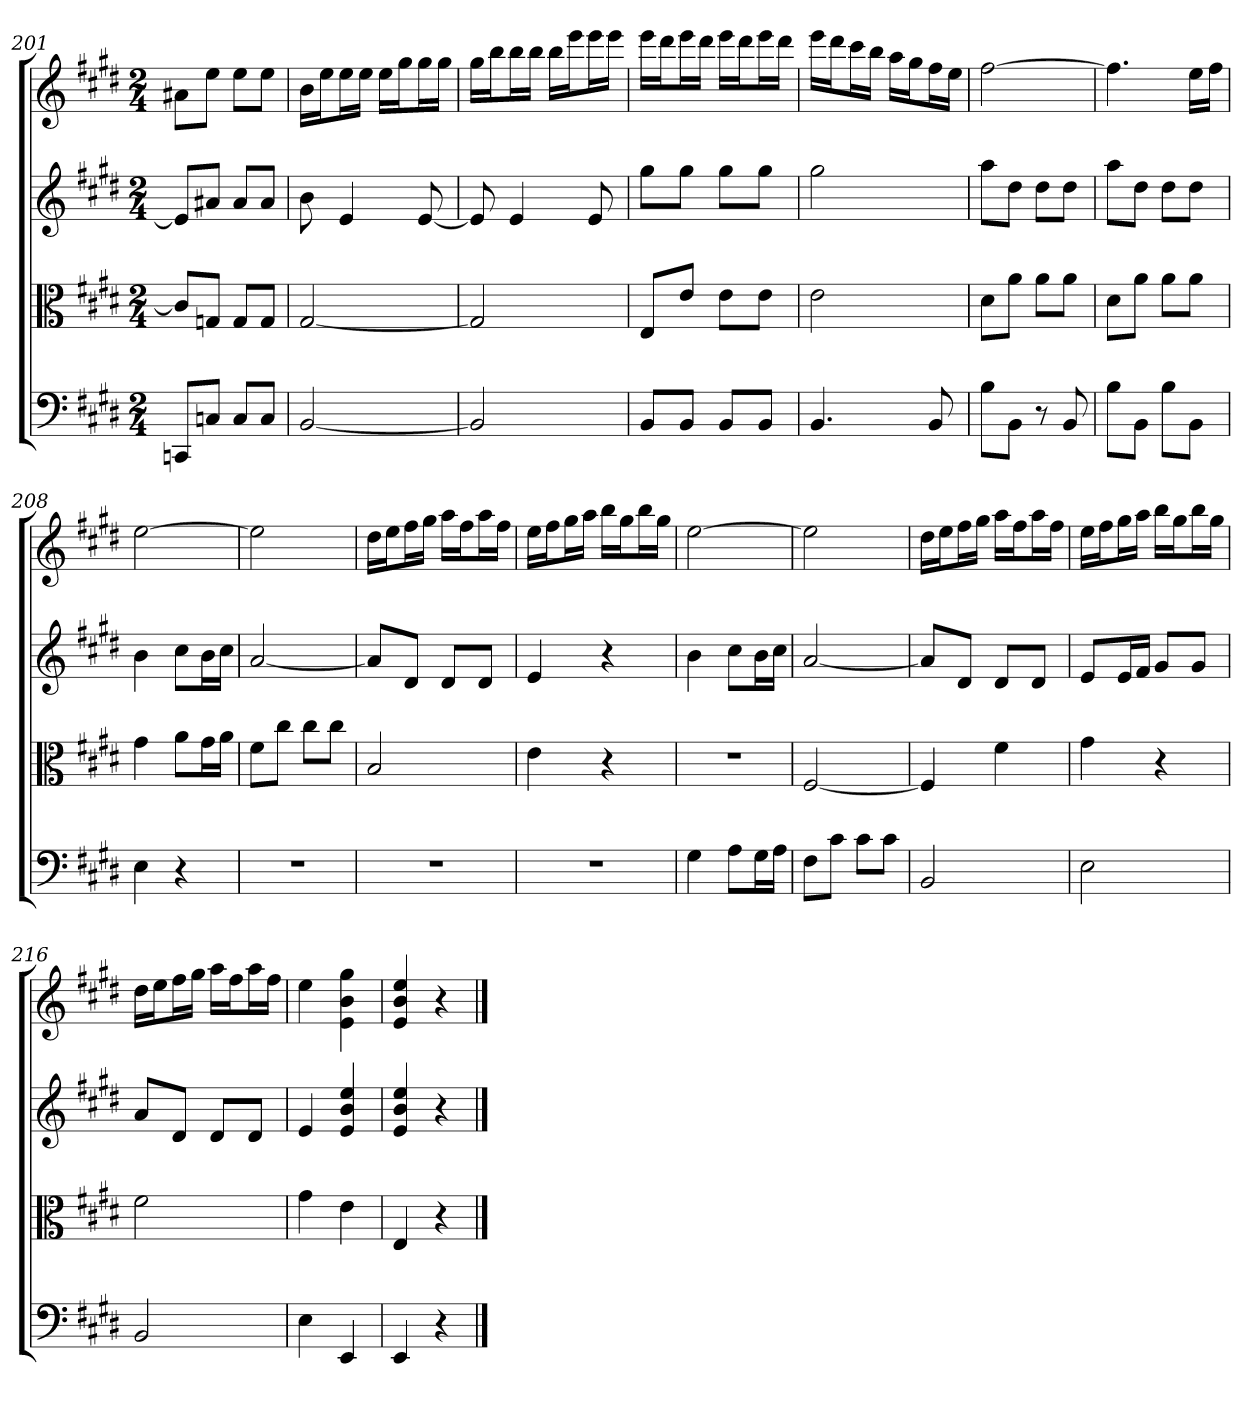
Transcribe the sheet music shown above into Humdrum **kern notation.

**kern	**kern	**kern	**kern
*part4	*part3	*part2	*part1
*staff4	*staff3	*staff2	*staff1
*clefF4	*clefC3	*	*
*k[f#c#g#d#]	*k[f#c#g#d#]	*k[f#c#g#d#]	*k[f#c#g#d#]
*E:	*E:	*E:	*E:
*M2/4	*M2/4	*M2/4	*M2/4
=201	=201	=201	=201
8CCn/L	8c/L]	8eL]	8a#XL
8Cn/J	8Gn/J	8a#XJ	8eeJ
8C/L	8G/L	8a#L	8eeL
8C/J	8G/J	8a#J	8eeJ
=202	=202	=202	=202
[2BB	[2G#	8b	16bLL
.	.	.	16eeJ
.	.	4e	16eeL
.	.	.	16eeJJ
.	.	.	16eeLL
.	.	.	16gg#J
.	.	[8e	16gg#L
.	.	.	16gg#JJ
=203	=203	=203	=203
2BB]	2G#]	8e]	16gg#LL
.	.	.	16bbJ
.	.	4e	16bbL
.	.	.	16bbJJ
.	.	.	16bbLL
.	.	.	16eeeJ
.	.	8e	16eeeL
.	.	.	16eeeJJ
=204	=204	=204	=204
8BB/L	8E/L	8gg#L	16eeeLL
.	.	.	16ddd#J
8BB/J	8e/J	8gg#J	16eeeL
.	.	.	16ddd#JJ
8BB/L	8e\L	8gg#L	16eeeLL
.	.	.	16ddd#J
8BB/J	8e\J	8gg#J	16eeeL
.	.	.	16ddd#JJ
=205	=205	=205	=205
4.BB	2e	2gg#	16eeeLL
.	.	.	16ddd#J
.	.	.	16ccc#L
.	.	.	16bbJJ
.	.	.	16aaLL
.	.	.	16gg#J
8BB	.	.	16ff#L
.	.	.	16eeJJ
=206	=206	=206	=206
8B\L	8d#\L	8aaL	[2ff#
8BB\J	8a\J	8dd#J	.
8r	8a\L	8dd#L	.
8BB	8a\J	8dd#J	.
=207	=207	=207	=207
8B\L	8d#\L	8aaL	4.ff#]
8BB\J	8a\J	8dd#J	.
8B\L	8a\L	8dd#L	.
8BB\J	8a\J	8dd#J	16eeLL
.	.	.	16ff#JJ
=208	=208	=208	=208
4E	4g#	4b	[2ee
4r	8a\L	8cc#L	.
.	16g#\L	16bL	.
.	16a\JJ	16cc#JJ	.
=209	=209	=209	=209
2r	8f#\L	[2a	2ee]
.	8cc#\J	.	.
.	8cc#\L	.	.
.	8cc#\J	.	.
=210	=210	=210	=210
2r	2B	8aL]	16dd#LL
.	.	.	16eeJ
.	.	8d#J	16ff#L
.	.	.	16gg#JJ
.	.	8d#L	16aaLL
.	.	.	16ff#J
.	.	8d#J	16aaL
.	.	.	16ff#JJ
=211	=211	=211	=211
2r	4e	4e	16eeLL
.	.	.	16ff#J
.	.	.	16gg#L
.	.	.	16aaJJ
.	4r	4r	16bbLL
.	.	.	16gg#J
.	.	.	16bbL
.	.	.	16gg#JJ
=212	=212	=212	=212
4G#	2r	4b	[2ee
8A\L	.	8cc#L	.
16G#\L	.	16bL	.
16A\JJ	.	16cc#JJ	.
=213	=213	=213	=213
8F#\L	[2F#	[2a	2ee]
8c#\J	.	.	.
8c#\L	.	.	.
8c#\J	.	.	.
=214	=214	=214	=214
2BB	4F#]	8aL]	16dd#LL
.	.	.	16eeJ
.	.	8d#J	16ff#L
.	.	.	16gg#JJ
.	4f#	8d#L	16aaLL
.	.	.	16ff#J
.	.	8d#J	16aaL
.	.	.	16ff#JJ
=215	=215	=215	=215
2E	4g#	8eL	16eeLL
.	.	.	16ff#J
.	.	16eL	16gg#L
.	.	16f#JJ	16aaJJ
.	4r	8g#L	16bbLL
.	.	.	16gg#J
.	.	8g#J	16bbL
.	.	.	16gg#JJ
=216	=216	=216	=216
2BB	2f#	8aL	16dd#LL
.	.	.	16eeJ
.	.	8d#J	16ff#L
.	.	.	16gg#JJ
.	.	8d#L	16aaLL
.	.	.	16ff#J
.	.	8d#J	16aaL
.	.	.	16ff#JJ
=217	=217	=217	=217
4E	4g#	4e	4ee
4EE	4e	4e 4b 4ee	4e 4b 4gg#
=218	=218	=218	=218
4EE	4E	4e 4b 4ee	4e 4b 4ee
4r	4r	4r	4r
==	==	==	==
*-	*-	*-	*-
